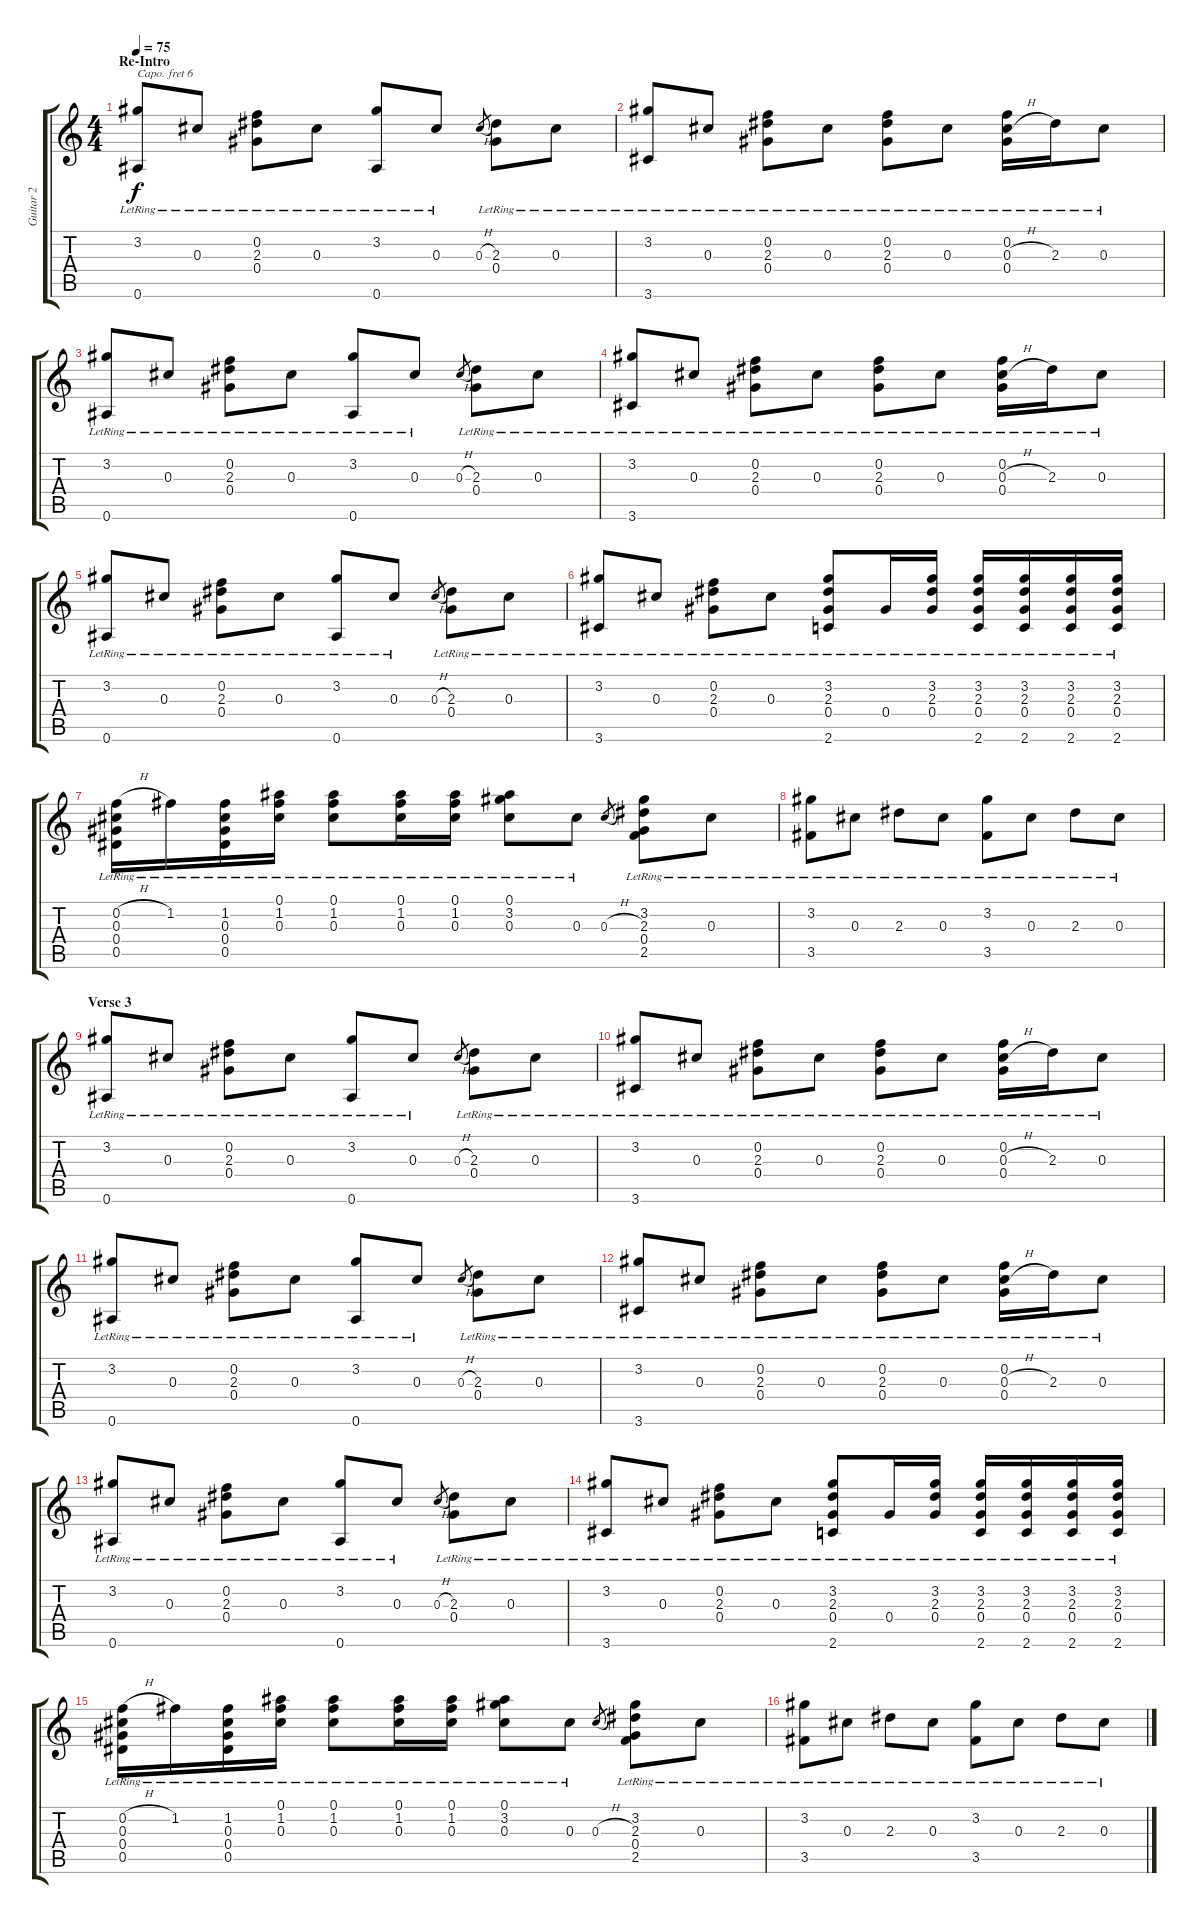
\track ("Guitar 2" "Guitar 2") {instrument acousticguitarsteel}
\staff {score tabs}
\capo 6
\tuning (E4 B3 G3 D3 A2 E2) {hide}
\ts (4 4)
\section ("" "Re-Intro")
\tempo 75
\clef g2
\ks c
(3.2{lr} 0.6{lr}).8{dy f} 0.3{lr}.8 (0.2{lr} 2.3{lr} 0.4{lr}).8 0.3{lr}.8 (3.2{lr} 0.6{lr}).8 0.3{lr}.8 0.3{h}.8{gr} (2.3{lr} 0.4{lr}).8 0.3{lr}.8 |
(3.2{lr} 3.6{lr}).8 0.3{lr}.8 (0.2{lr} 2.3{lr} 0.4{lr}).8 0.3{lr}.8 (0.2{lr} 2.3{lr} 0.4{lr}).8 0.3{lr}.8 (0.2{lr} 0.3{h} 0.4{lr}).16 2.3{lr}.16 0.3{lr}.8 |
(3.2{lr} 0.6{lr}).8 0.3{lr}.8 (0.2{lr} 2.3{lr} 0.4{lr}).8 0.3{lr}.8 (3.2{lr} 0.6{lr}).8 0.3{lr}.8 0.3{h}.8{gr} (2.3{lr} 0.4{lr}).8 0.3{lr}.8 |
(3.2{lr} 3.6{lr}).8 0.3{lr}.8 (0.2{lr} 2.3{lr} 0.4{lr}).8 0.3{lr}.8 (0.2{lr} 2.3{lr} 0.4{lr}).8 0.3{lr}.8 (0.2{lr} 0.3{h} 0.4{lr}).16 2.3{lr}.16 0.3{lr}.8 |
(3.2{lr} 0.6{lr}).8 0.3{lr}.8 (0.2{lr} 2.3{lr} 0.4{lr}).8 0.3{lr}.8 (3.2{lr} 0.6{lr}).8 0.3{lr}.8 0.3{h}.8{gr} (2.3{lr} 0.4{lr}).8 0.3{lr}.8 |
(3.2{lr} 3.6{lr}).8 0.3{lr}.8 (0.2{lr} 2.3{lr} 0.4{lr}).8 0.3{lr}.8 (3.2{lr} 2.3{lr} 0.4{lr} 2.6{lr}).8 0.4{lr}.16 (3.2{lr} 2.3{lr} 0.4{lr}).16 (3.2{lr} 2.3{lr} 0.4{lr} 2.6{lr}).16 (3.2{lr} 2.3{lr} 0.4{lr} 2.6{lr}).16 (3.2{lr} 2.3{lr} 0.4{lr} 2.6{lr}).16 (3.2{lr} 2.3{lr} 0.4{lr} 2.6{lr}).16 |
(0.2{h} 0.3{lr} 0.4{lr} 0.5{lr}).16 1.2{lr}.16 (1.2{lr} 0.3{lr} 0.4{lr} 0.5{lr}).16 (0.1{lr} 1.2{lr} 0.3{lr}).16 (0.1{lr} 1.2{lr} 0.3{lr}).8 (0.1{lr} 1.2{lr} 0.3{lr}).16 (0.1{lr} 1.2{lr} 0.3{lr}).16 (0.1{lr} 3.2{lr} 0.3{lr}).8 0.3{lr}.8 0.3{h}.8{gr} (3.2{lr} 2.3{lr} 0.4{lr} 2.5{lr}).8 0.3{lr}.8 |
(3.2{lr} 3.5{lr}).8 0.3{lr}.8 2.3{lr}.8 0.3{lr}.8 (3.2{lr} 3.5{lr}).8 0.3{lr}.8 2.3{lr}.8 0.3{lr}.8 |
\section ("" "Verse 3")
(3.2{lr} 0.6{lr}).8 0.3{lr}.8 (0.2{lr} 2.3{lr} 0.4{lr}).8 0.3{lr}.8 (3.2{lr} 0.6{lr}).8 0.3{lr}.8 0.3{h}.8{gr} (2.3{lr} 0.4{lr}).8 0.3{lr}.8 |
(3.2{lr} 3.6{lr}).8 0.3{lr}.8 (0.2{lr} 2.3{lr} 0.4{lr}).8 0.3{lr}.8 (0.2{lr} 2.3{lr} 0.4{lr}).8 0.3{lr}.8 (0.2{lr} 0.3{h} 0.4{lr}).16 2.3{lr}.16 0.3{lr}.8 |
(3.2{lr} 0.6{lr}).8 0.3{lr}.8 (0.2{lr} 2.3{lr} 0.4{lr}).8 0.3{lr}.8 (3.2{lr} 0.6{lr}).8 0.3{lr}.8 0.3{h}.8{gr} (2.3{lr} 0.4{lr}).8 0.3{lr}.8 |
(3.2{lr} 3.6{lr}).8 0.3{lr}.8 (0.2{lr} 2.3{lr} 0.4{lr}).8 0.3{lr}.8 (0.2{lr} 2.3{lr} 0.4{lr}).8 0.3{lr}.8 (0.2{lr} 0.3{h} 0.4{lr}).16 2.3{lr}.16 0.3{lr}.8 |
(3.2{lr} 0.6{lr}).8 0.3{lr}.8 (0.2{lr} 2.3{lr} 0.4{lr}).8 0.3{lr}.8 (3.2{lr} 0.6{lr}).8 0.3{lr}.8 0.3{h}.8{gr} (2.3{lr} 0.4{lr}).8 0.3{lr}.8 |
(3.2{lr} 3.6{lr}).8 0.3{lr}.8 (0.2{lr} 2.3{lr} 0.4{lr}).8 0.3{lr}.8 (3.2{lr} 2.3{lr} 0.4{lr} 2.6{lr}).8 0.4{lr}.16 (3.2{lr} 2.3{lr} 0.4{lr}).16 (3.2{lr} 2.3{lr} 0.4{lr} 2.6{lr}).16 (3.2{lr} 2.3{lr} 0.4{lr} 2.6{lr}).16 (3.2{lr} 2.3{lr} 0.4{lr} 2.6{lr}).16 (3.2{lr} 2.3{lr} 0.4{lr} 2.6{lr}).16 |
(0.2{h} 0.3{lr} 0.4{lr} 0.5{lr}).16 1.2{lr}.16 (1.2{lr} 0.3{lr} 0.4{lr} 0.5{lr}).16 (0.1{lr} 1.2{lr} 0.3{lr}).16 (0.1{lr} 1.2{lr} 0.3{lr}).8 (0.1{lr} 1.2{lr} 0.3{lr}).16 (0.1{lr} 1.2{lr} 0.3{lr}).16 (0.1{lr} 3.2{lr} 0.3{lr}).8 0.3{lr}.8 0.3{h}.8{gr} (3.2{lr} 2.3{lr} 0.4{lr} 2.5{lr}).8 0.3{lr}.8 |
(3.2{lr} 3.5{lr}).8 0.3{lr}.8 2.3{lr}.8 0.3{lr}.8 (3.2{lr} 3.5{lr}).8 0.3{lr}.8 2.3{lr}.8 0.3{lr}.8
